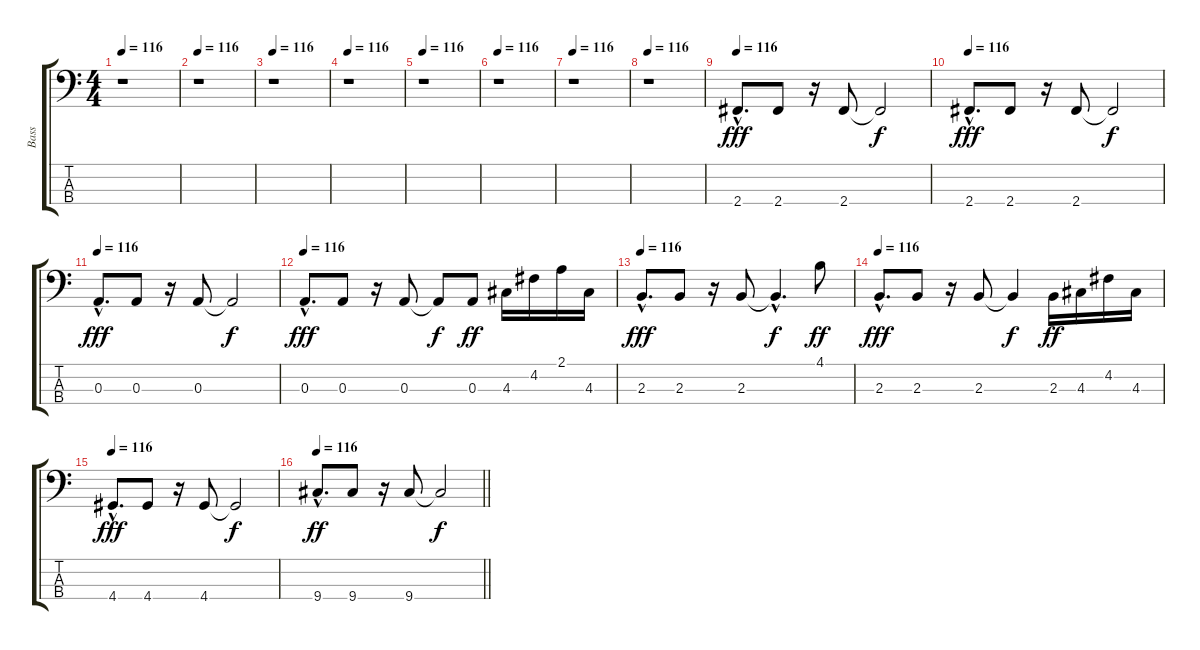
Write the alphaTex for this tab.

\track ("Bass" "Bass") {instrument fretlessbass}
\staff {score tabs}
\tuning (G2 D2 A1 E1) {hide}
\ts (4 4)
\tempo 116
\clef f4
\ks c
r.1{dy f} |
\tempo 116
r.1 |
\tempo 116
r.1 |
\tempo 116
r.1 |
\tempo 116
r.1 |
\tempo 116
r.1 |
\tempo 116
r.1 |
\tempo 116
r.1 |
\tempo 116
2.4{hac}.8{d dy fff volume 16 instrument electricbassfinger} 2.4.8 r.16 2.4.8 2.4{t}.2{dy f} |
\tempo 116
2.4{hac}.8{d dy fff} 2.4.8 r.16 2.4.8 2.4{t}.2{dy f} |
\tempo 116
0.3{hac}.8{d dy fff} 0.3.8 r.16 0.3.8 0.3{t}.2{dy f} |
\tempo 116
0.3{hac}.8{d dy fff} 0.3.8 r.16 0.3.8 0.3{t}.8{dy f} 0.3.8{dy ff} 4.3.16 4.2.16 2.1.16 4.3.16 |
\tempo 116
2.3{hac}.8{d dy fff} 2.3.8 r.16 2.3.8 2.3{hac t}.4{d dy f} 4.1.8{dy ff} |
\tempo 116
2.3{hac}.8{d dy fff} 2.3.8 r.16 2.3.8 2.3{t}.4{dy f} 2.3.16{dy ff} 4.3.16 4.2.16 4.3.16 |
\tempo 116
4.4{hac}.8{d dy fff} 4.4.8 r.16 4.4.8 4.4{t}.2{dy f} |
\tempo 116
\barLineRight lightlight
9.4{hac}.8{d dy ff} 9.4.8 r.16 9.4.8 9.4{t}.2{dy f}
